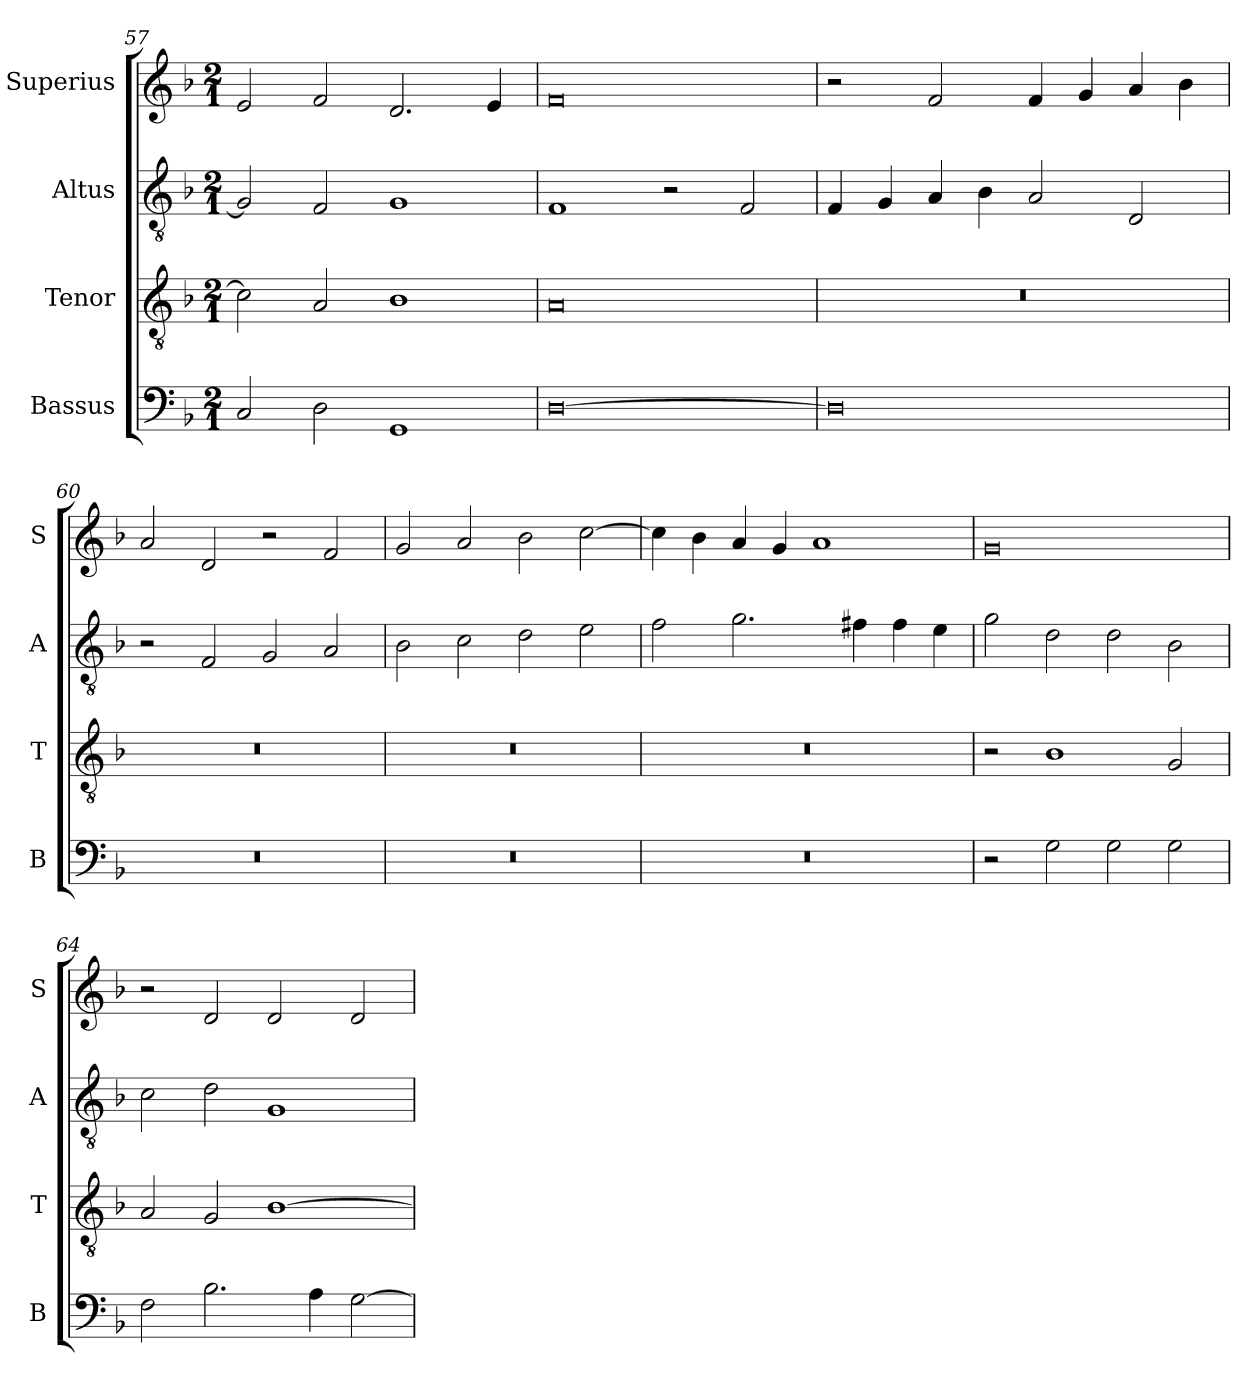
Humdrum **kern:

**kern	**kern	**kern	**kern
*part4	*part3	*part2	*part1
*staff4	*staff3	*staff2	*staff1
*I"Bassus	*I"Tenor	*I"Altus	*I"Superius
*I'B	*I'T	*I'A	*I'S
*clefF4	*clefGv2	*clefGv2	*clefG2
*k[b-]	*k[b-]	*k[b-]	*k[b-]
*M2/1	*M2/1	*M2/1	*M2/1
=57	=57	=57	=57
2C/	2c\]	2G/]	2e/
2D\	2A/	2F/	2f/
1GG	1B-	1G	2.d/
.	.	.	4e/
=58	=58	=58	=58
[0D	0A	1F	0f
.	.	2r	.
.	.	2F/	.
=59	=59	=59	=59
0D]	0r	4F/	2r
.	.	4G/	.
.	.	4A/	2f/
.	.	4B-\	.
.	.	2A/	4f/
.	.	.	4g/
.	.	2D/	4a/
.	.	.	4b-\
=60	=60	=60	=60
0r	0r	2r	2a/
.	.	2F/	2d/
.	.	2G/	2r
.	.	2A/	2f/
=61	=61	=61	=61
0r	0r	2B-\	2g/
.	.	2c\	2a/
.	.	2d\	2b-\
.	.	2e\	[2cc\
=62	=62	=62	=62
0r	0r	2f\	4cc\]
.	.	.	4b-\
.	.	2.g\	4a/
.	.	.	4g/
.	.	.	1a
.	.	4f#X\	.
.	.	4f#\	.
.	.	4e\	.
=63	=63	=63	=63
2r	2r	2g\	0g
2G\	1B-	2d\	.
2G\	.	2d\	.
2G\	2G/	2B-\	.
=64	=64	=64	=64
2F\	2A/	2c\	2r
2.B-\	2G/	2d\	2d/
.	[1B-	1G	2d/
4A\	.	.	.
[2G\	.	.	2d/
=	=	=	=
*-	*-	*-	*-
